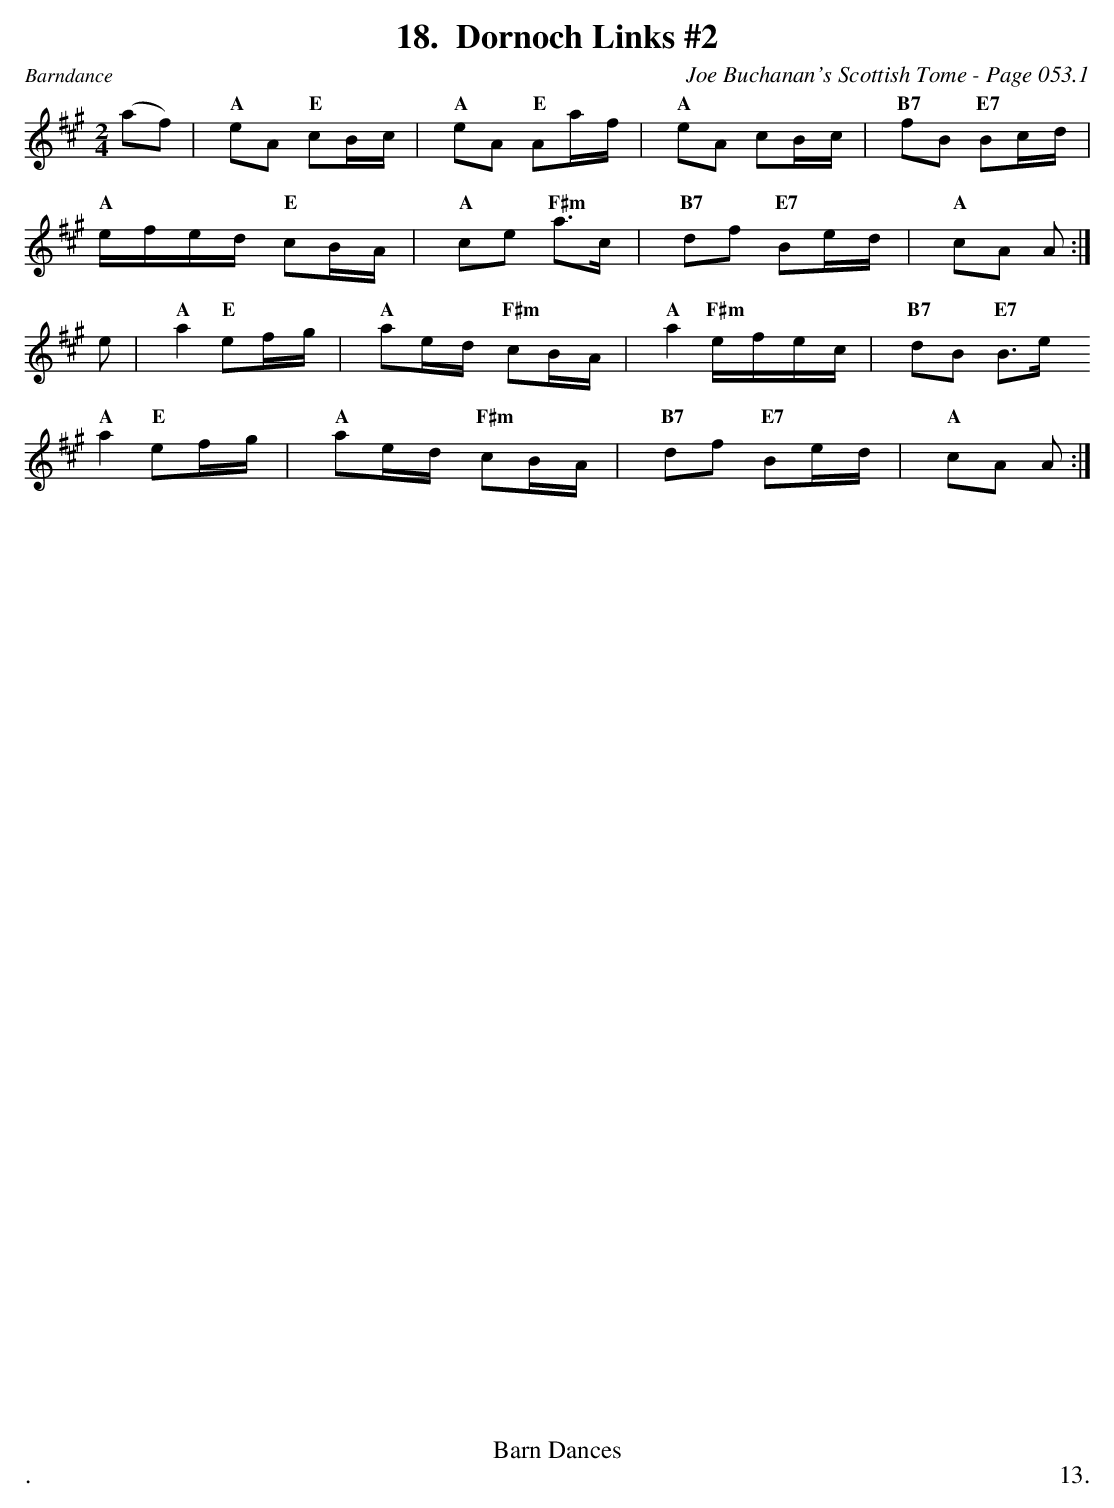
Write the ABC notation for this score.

X:1
T:Dornoch Links #2
C:Joe Buchanan's Scottish Tome - Page 053.1
L:1/8
M:2/4
K:A
(af) | "A" eA "E" cB/c/ | "A" eA "E" Aa/f/ | "A" eA cB/c/ | "B7" fB "E7" Bc/d/ |
"A" e/f/e/d/ "E" cB/A/ | "A" ce "F#m" a>c | "B7" df "E7" Be/d/ | "A" cA A :|
e | "A" a2 "E" ef/g/ | "A" ae/d/ "F#m" cB/A/ | "A" a2 "F#m" e/f/e/c/ | "B7" dB "E7" B>e
"A" a2 "E" ef/g/ | "A" ae/d/ "F#m" cB/A/ | "B7" df "E7" Be/d/ | "A" cA A :|
